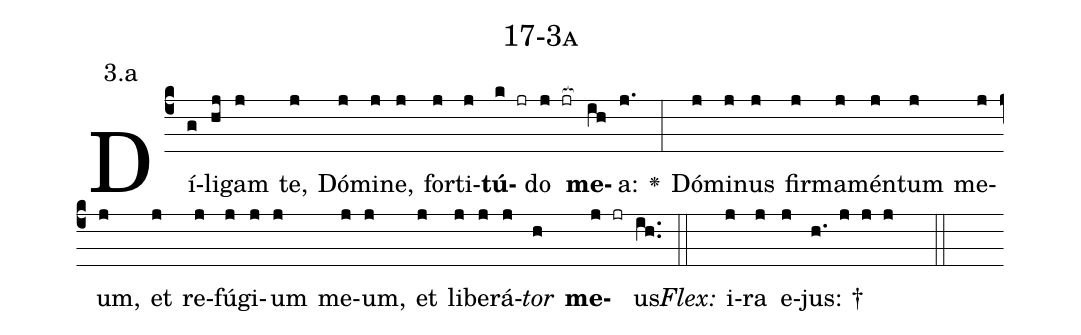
name: 17-3a;
annotation: 3.a;
%%
(c4)Dí(g)li(hj)gam(j) te,(j) Dó(j)mi(j)ne,(j) for(j)ti(j)<b>tú</b>(k jr)do(j jr[ocb:1{]) <b>me</b>(ih[ocb:0}])a:(j.) <v>\greheightstar</v>(:) Dó(j)mi(j)nus(j) fir(j)ma(j)mén(j)tum(j) me(j)um,(j) et(j) re(j)fú(j)gi(j)um(j) me(j)um,(j) et(j) li(j)be(j)rá(j)<i>tor</i>(h) <b>me</b>(j jr)us.(ih..) (::)
<i>Flex:</i>()  i(j)ra(j) e(j)jus: †(h. j j j  ::)

%E(j) u(j) o(j) u(h) a(j) e.(ih..) (::)
